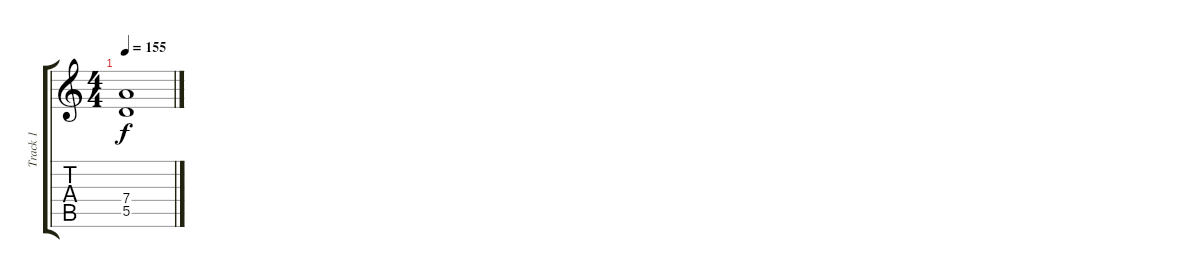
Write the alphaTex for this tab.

\track ("Track 1" "Track 1") {instrument distortionguitar}
\staff {score tabs}
\tuning (E4 B3 G3 D3 A2 E2) {hide}
\ts (4 4)
\tempo 155
\clef g2
\ks c
(7.4 5.5).1{dy f}
